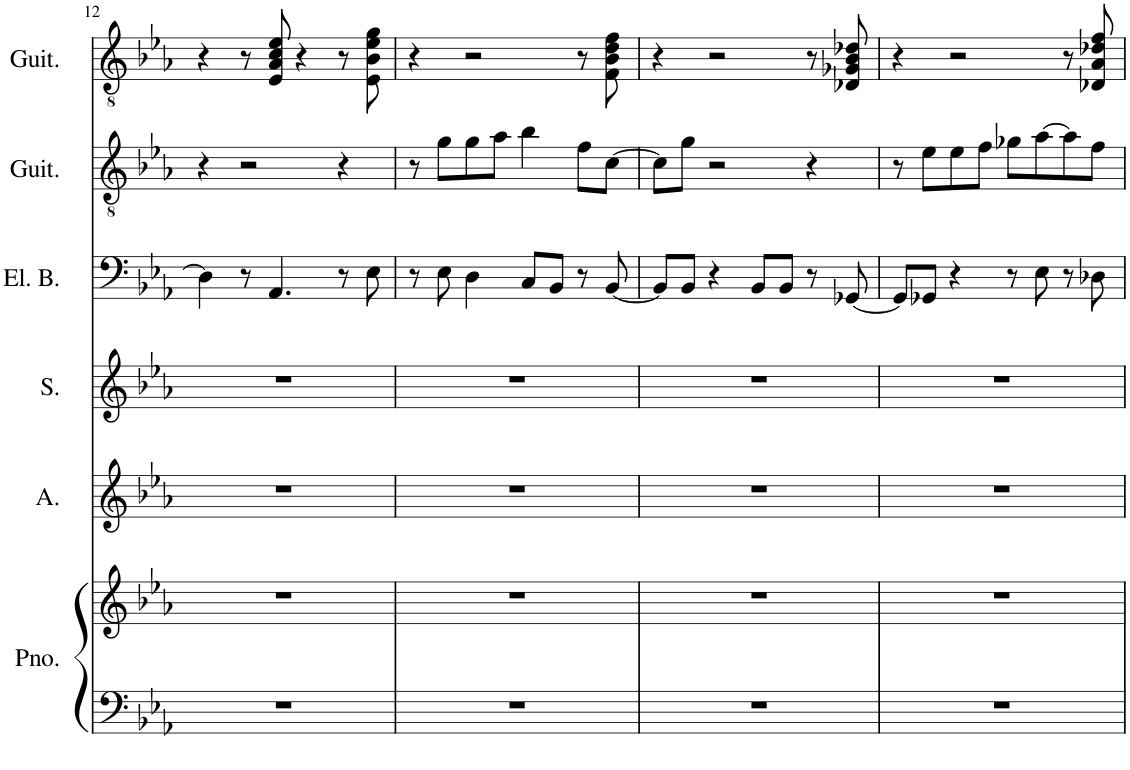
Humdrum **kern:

**kern	**kern	**kern	**kern	**kern	**kern	**kern
*part6	*part6	*part5	*part4	*part3	*part2	*part1
*staff7	*staff6	*staff5	*staff4	*staff3	*staff2	*staff1
*I"Piano	*	*I"Alto	*I"Soprano	*I"Electric Bass	*I"Acoustic Guitar	*I"Acoustic Guitar
*I'Pno.	*	*I'A.	*I'S.	*I'El. B.	*I'Guit.	*I'Guit.
!!LO:PB:g=z
*clefF4	*clefG2	*clefG2	*clefG2	*clefF4	*clefGv2	*clefGv2
*	*	*	*	*Trd7c12	*	*
*k[b-e-a-]	*k[b-e-a-]	*k[b-e-a-]	*k[b-e-a-]	*k[b-e-a-]	*k[b-e-a-]	*k[b-e-a-]
*M4/4	*M4/4	*M4/4	*M4/4	*M4/4	*M4/4	*M4/4
=12	=12	=12	=12	=12	=12	=12
1r	1r	1r	1r	4D-\]	4r	4r
.	.	.	.	8r	2r	8r
.	.	.	.	4.AA-/	.	8E-/ 8A-/ 8c/ 8e-/
.	.	.	.	.	.	4r
.	.	.	.	8r	4r	8r
.	.	.	.	8E-\	.	8E-\ 8B-\ 8e-\ 8g\
=13	=13	=13	=13	=13	=13	=13
1r	1r	1r	1r	8r	8r	4r
.	.	.	.	8E-\	8g\L	.
.	.	.	.	4D\	8g\	2r
.	.	.	.	.	8a-\J	.
.	.	.	.	8C/L	4b-\	.
.	.	.	.	8BB-/J	.	.
.	.	.	.	8r	8f\L	8r
.	.	.	.	[8BB-/	[8c\J	8F\ 8B-\ 8d\ 8f\
=14	=14	=14	=14	=14	=14	=14
1r	1r	1r	1r	8BB-/L]	8c\L]	4r
.	.	.	.	8BB-/J	8g\J	.
.	.	.	.	4r	2r	2r
.	.	.	.	8BB-/L	.	.
.	.	.	.	8BB-/J	.	.
.	.	.	.	8r	4r	8r
.	.	.	.	[8GG-X/	.	8D-X/ 8G-X/ 8B-/ 8d-X/
=15	=15	=15	=15	=15	=15	=15
1r	1r	1r	1r	8GG-/L]	8r	4r
.	.	.	.	8GG-X/J	8e-\L	.
.	.	.	.	4r	8e-\	2r
.	.	.	.	.	8f\J	.
.	.	.	.	8r	8g-X\L	.
.	.	.	.	8E-\	[8a-\	.
.	.	.	.	8r	8a-\]	8r
.	.	.	.	8D-X\	8f\J	8D-X/ 8A-/ 8d-X/ 8f/
=	=	=	=	=	=	=
*-	*-	*-	*-	*-	*-	*-
